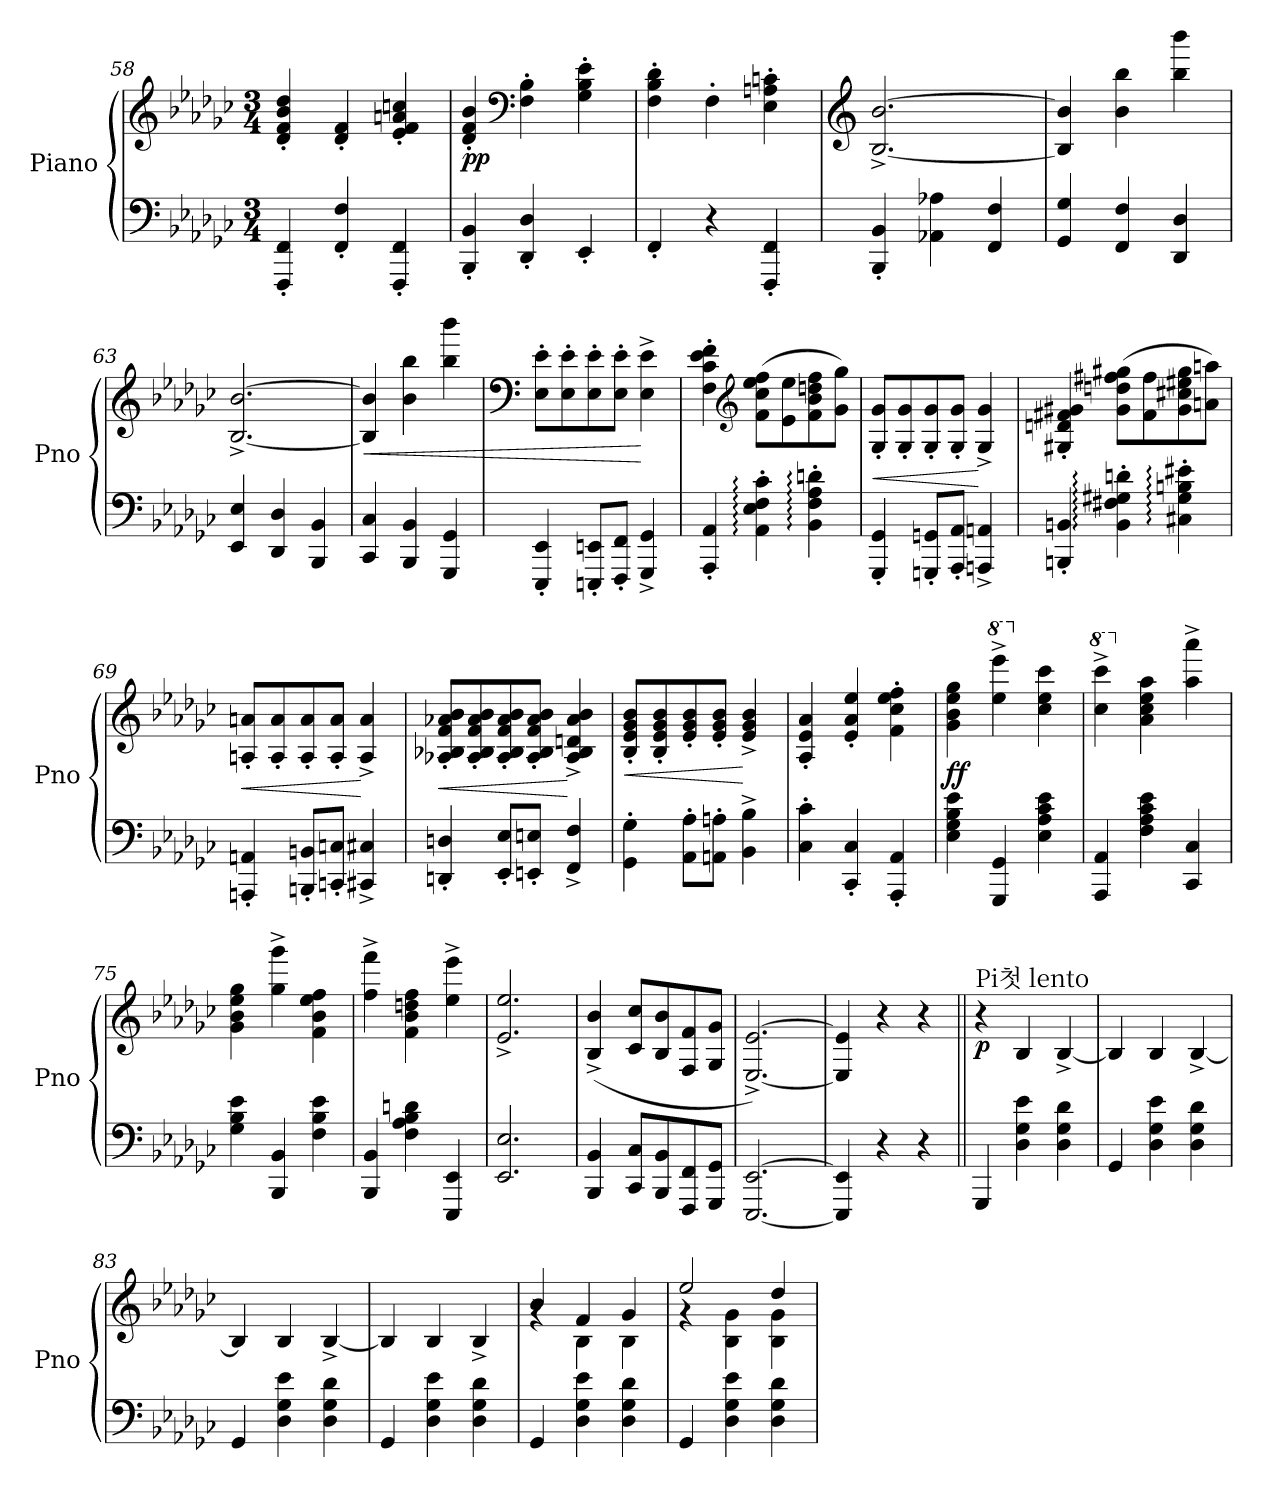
**kern	**kern	**dynam
*part1	*part1	*part1
*staff2	*staff1	*staff1/2
*I"Piano	*	*
*I'Pno	*	*
*clefF4	*clefG2	*
*k[b-e-a-d-g-c-]	*k[b-e-a-d-g-c-]	*
*M3/4	*M3/4	*
=58	=58	=58
4FFF/' 4FF/'	4d-/' 4f/' 4b-/' 4dd-/'	.
4FF/' 4F/'	4d-/' 4f/'	.
4FFF/' 4FF/'	4e-/' 4f/' 4an/' 4ccn/'	.
=59	=59	=59
!	!	!LO:DY:b
4BBB-/' 4BB-/'	4d-/' 4f/' 4b-/'	pp
*	*clefF4	*
4DD-/' 4D-/'	4F\' 4B-\'	.
4EE-'/	4G-\' 4B-\' 4e-\'	.
!!LO:LB:g=z
=60	=60	=60
4FF'/	4F\' 4B-\' 4d-\'	.
4r	4F'\	.
4FFF/' 4FF/'	4E-\' 4An\' 4cn\'	.
=61	=61	=61
*	*clefG2	*
4BBB-/' 4BB-/'	[2.B-/^ [2.b-/^	.
4AA-X\ 4A-X\	.	.
4FF/ 4F/	.	.
!!LO:LB:g=z
=62	=62	=62
4GG-/ 4G-/	4B-/] 4b-/]	.
4FF/ 4F/	4b-\ 4bb-\	.
4DD-/ 4D-/	4bb-\ 4bbb-\	.
=63	=63	=63
4EE-/ 4E-/	[2.B-/^ [2.b-/^	.
4DD-/ 4D-/	.	.
4BBB-/ 4BB-/	.	.
=64	=64	=64
!	!	!LO:HP:b
4CC-/ 4C-/	4B-/] 4b-/]	<
4BBB-/ 4BB-/	4b-\ 4bb-\	.
4GGG-/ 4GG-/	4bb-\ 4bbb-\	.
=65	=65	=65
*	*clefF4	*
4EEE-/' 4EE-/'	8E-\' 8e-\'L	.
.	8E-\' 8e-\'	.
8EEEn/' 8EEn/'L	8E-\' 8e-\'	.
8FFF/' 8FF/'J	8E-\' 8e-\'J	.
4GGG-/^ 4GG-/^	4E-\^ 4e-\^	[
=66	=66	=66
4AAA-/' 4AA-/'	4F\' 4c-\' 4e-\' 4f\'	.
*	*clefG2	*
4AA-\:' 4E-\:' 4F\:' 4c-\:'	(8f\ 8cc-\ 8ee-\ 8ff\L	.
.	8e-\ 8ee-\	.
4BB-\:' 4F\:' 4A-\:' 4dn\:'	8f\ 8b-\ 8ddn\ 8ff\	.
.	8g-\ 8gg-\J)	.
=67	=67	=67
!	!	!LO:HP:b
4GGG-/' 4GG-/'	8G-/' 8g-/'L	<
.	8G-/' 8g-/'	.
8GGGn/' 8GGn/'L	8G-/' 8g-/'	.
8AAA-/' 8AA-/'J	8G-/' 8g-/'J	.
4AAAn/^ 4AAn/^	4G-/^ 4g-/^	[
!!LO:LB:g=z
=68	=68	=68
4BBBn/' 4BBn/'	4G#X/' 4dn/' 4f#X/' 4g#X/'	.
4BB\:' 4F#X\:' 4G#X\:' 4dn\:'	(8g#\ 8ddn\ 8ff#X\ 8gg#X\L	.
.	8f#\ 8ff#\	.
4C#X\:' 4G#\:' 4Bn\:' 4e#X\:'	8g#\ 8cc#X\ 8ee#X\ 8gg#\	.
.	8an\ 8aan\J)	.
=69	=69	=69
!	!	!LO:HP:b
4AAAn/' 4AAn/'	8An/' 8an/'L	<
.	8A/' 8a/'	.
8BBBn/' 8BBn/'L	8A/' 8a/'	.
8CCn/' 8Cn/'J	8A/' 8a/'J	.
4CC#X/^ 4C#X/^	4A/^ 4a/^	[
=70	=70	=70
!	!	!LO:HP:b
4DDn/' 4Dn/'	8A-X/' 8B-X/' 8f/' 8a-X/' 8b-/'L	<
.	8A-/' 8B-/' 8f/' 8a-/' 8b-/'	.
8EE-/' 8E-/'L	8A-/' 8B-/' 8f/' 8a-/' 8b-/'	.
8EEn/' 8En/'J	8A-/' 8B-/' 8f/' 8a-/' 8b-/'J	.
4FF/^ 4F/^	4A-/^ 4B-/^ 4dn/^ 4a-/^ 4b-/^	[
=71	=71	=71
!	!	!LO:HP:b
4GG-\' 4G-\'	8B-/' 8e-/' 8g-/' 8b-/'L	<
.	8B-/' 8e-/' 8g-/' 8b-/'	.
8AA-\' 8A-\'L	8e-/' 8g-/' 8b-/'	.
8AAn\' 8An\'J	8e-/' 8g-/' 8b-/'J	.
4BB-\^ 4B-\^	4e-/^ 4g-/^ 4b-/^	[
!!LO:LB:g=z
=72	=72	=72
4C-\' 4c-\'	4A-/' 4e-/' 4a-/'	.
4CC-/' 4C-/'	4e-/' 4a-/' 4ee-/'	.
4AAA-/' 4AA-/'	4f\' 4cc-\' 4ee-\' 4ff\'	.
!!LO:LB:g=z
=73	=73	=73
!	!	!LO:DY:b
4E-\ 4G-\ 4B-\ 4e-\	4g-\ 4b-\ 4ee-\ 4gg-\	ff
*	*8va	*
4GGG-/ 4GG-/	4eee-\^ 4eeee-\^	.
*	*X8va	*
4E-\ 4A-\ 4c-\ 4e-\	4cc-\ 4ee-\ 4ccc-\	.
=74	=74	=74
*	*8va	*
4AAA-/ 4AA-/	4ccc-\^ 4cccc-\^	.
*	*X8va	*
4F\ 4A-\ 4c-\ 4e-\	4a-\ 4cc-\ 4ee-\ 4aa-\	.
4CC-/ 4C-/	4aa-\^ 4aaa-\^	.
=75	=75	=75
4G-\ 4B-\ 4e-\	4g-\ 4b-\ 4ee-\ 4gg-\	.
4BBB-/ 4BB-/	4gg-\^ 4ggg-\^	.
4F\ 4B-\ 4e-\	4f\ 4b-\ 4ee-\ 4ff\	.
=76	=76	=76
4BBB-/ 4BB-/	4ff\^ 4fff\^	.
4F\ 4A-\ 4B-\ 4dn\	4f\ 4b-\ 4ddn\ 4ff\	.
4EEE-/ 4EE-/	4ee-\^ 4eee-\^	.
=77	=77	=77
2.EE-/ 2.E-/	2.e-/^ 2.ee-/^	.
=78	=78	=78
4BBB-/ 4BB-/	(4B-/^ 4b-/^	.
8CC-/ 8C-/L	8c-/ 8cc-/L	.
8BBB-/ 8BB-/	8B-/ 8b-/	.
8FFF/ 8FF/	8F/ 8f/	.
8GGG-/ 8GG-/J	8G-/ 8g-/J	.
=79	=79	=79
[2.EEE-/ [2.EE-/	[2.E-/^ [2.e-/^)	.
=80	=80	=80
4EEE-/] 4EE-/]	4E-/] 4e-/]	.
4r	4r	.
4r	4r	.
!!LO:PB:g=z
=81||	=81||	=81||
!	!LO:TX:a:B:t=Pi첫 lento	!
!	!	!LO:DY:b
4GGG-/	4r	p
4D-\ 4G-\ 4e-\	4B-/	.
4D-\ 4G-\ 4d-\	[4B-^/	.
=82	=82	=82
4GG-/	4B-/]	.
4D-\ 4G-\ 4e-\	4B-/	.
4D-\ 4G-\ 4d-\	[4B-^/	.
=83	=83	=83
4GG-/	4B-/]	.
4D-\ 4G-\ 4e-\	4B-/	.
4D-\ 4G-\ 4d-\	[4B-^/	.
=84	=84	=84
4GG-/	4B-/]	.
4D-\ 4G-\ 4e-\	4B-/	.
4D-\ 4G-\ 4d-\	4B-^/	.
=85	=85	=85
*	*^	*
4GG-/	4b-/	4rg	.
4D-\ 4G-\ 4e-\	4f/	4B-\	.
4D-\ 4G-\ 4d-\	4g-/	4B-\	.
=86	=86	=86	=86
4GG-/	2ee-/	4rg	.
4D-\ 4G-\ 4e-\	.	4B-\ 4g-\	.
4D-\ 4G-\ 4d-\	4dd-/	4B-\ 4g-\	.
*	*v	*v	*
=	=	=
*-	*-	*-
